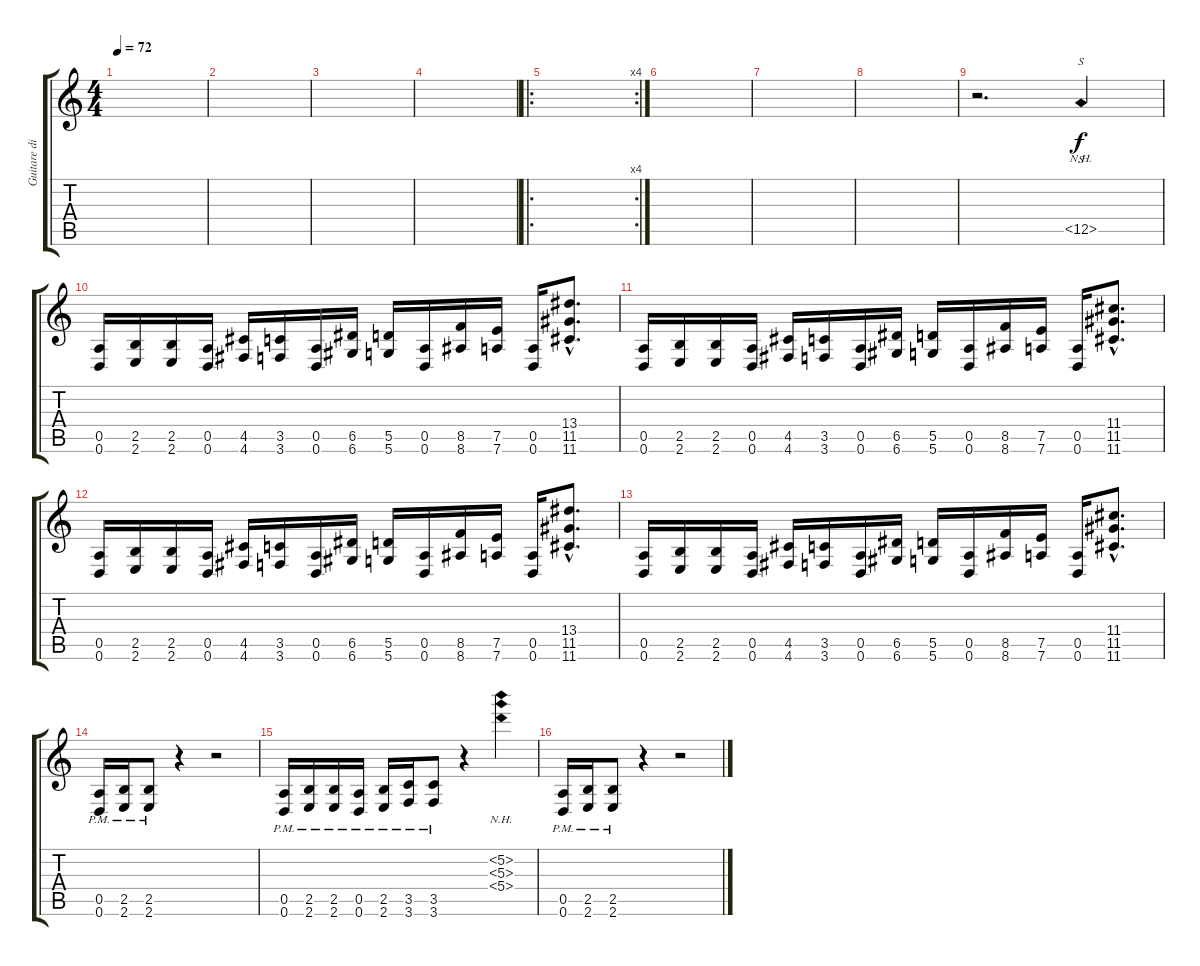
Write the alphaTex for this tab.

\track ("Guitare disto" "Guitare di") {instrument distortionguitar}
\staff {score tabs}
\tuning (E4 B3 G3 D3 A2 D2) {hide}
\ts (4 4)
\tempo 72
\clef g2
\ks c
|
|
|
|
\ro
\rc 4
|
|
|
|
r.2{d} 12.5{nh}.4{s} |
(0.5 0.6).16 (2.5 2.6).16 (2.5 2.6).16 (0.5 0.6).16 (4.5 4.6).16 (3.5 3.6).16 (0.5 0.6).16 (6.5 6.6).16 (5.5 5.6).16 (0.5 0.6).16 (8.5 8.6).16 (7.5 7.6).16 (0.5 0.6).16 (13.4{hac} 11.5{hac} 11.6{hac}).8{d} |
(0.5 0.6).16 (2.5 2.6).16 (2.5 2.6).16 (0.5 0.6).16 (4.5 4.6).16 (3.5 3.6).16 (0.5 0.6).16 (6.5 6.6).16 (5.5 5.6).16 (0.5 0.6).16 (8.5 8.6).16 (7.5 7.6).16 (0.5 0.6).16 (11.4{hac} 11.5{hac} 11.6{hac}).8{d} |
(0.5 0.6).16 (2.5 2.6).16 (2.5 2.6).16 (0.5 0.6).16 (4.5 4.6).16 (3.5 3.6).16 (0.5 0.6).16 (6.5 6.6).16 (5.5 5.6).16 (0.5 0.6).16 (8.5 8.6).16 (7.5 7.6).16 (0.5 0.6).16 (13.4{hac} 11.5{hac} 11.6{hac}).8{d} |
(0.5 0.6).16 (2.5 2.6).16 (2.5 2.6).16 (0.5 0.6).16 (4.5 4.6).16 (3.5 3.6).16 (0.5 0.6).16 (6.5 6.6).16 (5.5 5.6).16 (0.5 0.6).16 (8.5 8.6).16 (7.5 7.6).16 (0.5 0.6).16 (11.4{hac} 11.5{hac} 11.6{hac}).8{d} |
(0.5{pm} 0.6{pm}).16 (2.5{pm} 2.6{pm}).16 (2.5{pm} 2.6{pm}).8 r.4 r.2 |
(0.5{pm} 0.6{pm}).16 (2.5{pm} 2.6{pm}).16 (2.5{pm} 2.6{pm}).16 (0.5{pm} 0.6{pm}).16 (2.5{pm} 2.6{pm}).16 (3.5{pm} 3.6{pm}).16 (3.5{pm} 3.6{pm}).8 r.4 (5.2{nh} 5.3{nh} 5.4{nh}).4 |
(0.5{pm} 0.6{pm}).16 (2.5{pm} 2.6{pm}).16 (2.5{pm} 2.6{pm}).8 r.4 r.2
